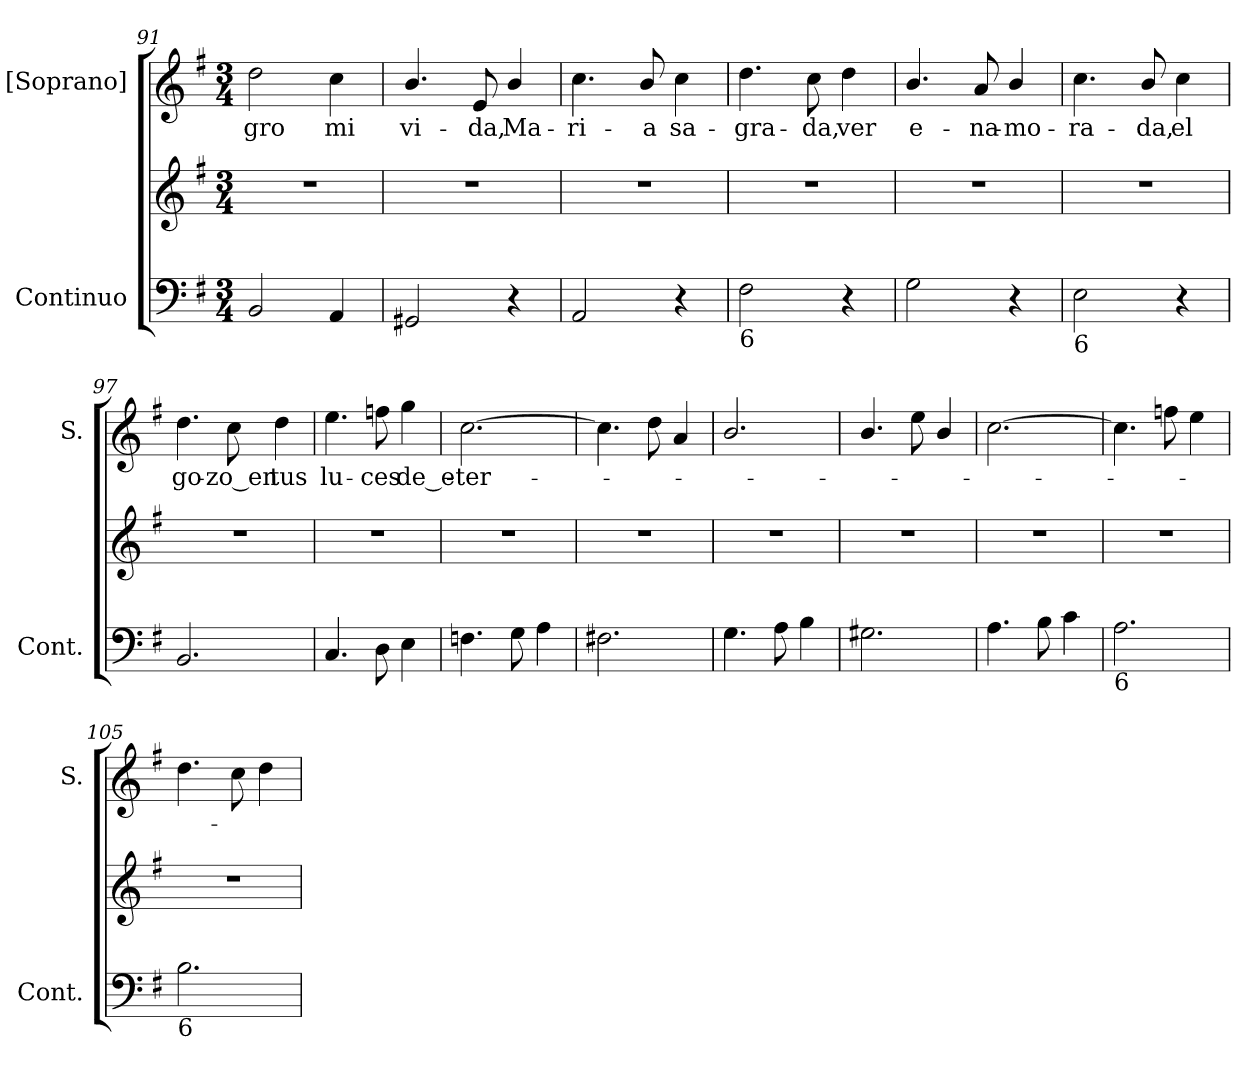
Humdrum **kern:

**kern	**kern	**kern	**text
*part2	*part2	*part1	*part1
*staff3	*staff2	*staff1	*staff1
*I"Continuo	*	*I"[Soprano]	*
*I'Cont.	*	*I'S.	*
*clefF4	*clefG2	*clefG2	*
*k[f#]	*k[f#]	*k[f#]	*
*G:	*G:	*G:	*
*M3/4	*M3/4	*M3/4	*
=91	=91	=91	=91
!	!LO:N:vis=1	!	!
!	!	!	!LO:LY:b:color=#000000
2BBi/	2.r	2ddi\	-gro
!	!	!	!LO:LY:b:color=#000000
4AAi/	.	4cci\	mi
=92	=92	=92	=92
!	!LO:N:vis=1	!	!
!	!	!	!LO:LY:b:color=#000000
2GG#Xi/	2.r	4.bi/	vi-
!	!	!	!LO:LY:b:color=#000000
.	.	8ei/	-da,
!	!	!	!LO:LY:b:color=#000000
4r	.	4bi/	Ma-
=93	=93	=93	=93
!	!LO:N:vis=1	!	!
!	!	!	!LO:LY:b:color=#000000
2AAi/	2.r	4.cci\	-ri-
!	!	!	!LO:LY:b:color=#000000
.	.	8bi/	-a
!	!	!	!LO:LY:b:color=#000000
4r	.	4cci\	sa-
!!LO:PB:g=z
=94	=94	=94	=94
!	!LO:N:vis=1	!	!
!LO:TX:b:t=6	!	!	!
!	!	!	!LO:LY:b:color=#000000
2F#i\	2.r	4.ddi\	-gra-
!	!	!	!LO:LY:b:color=#000000
.	.	8cci\	-da,
!	!	!	!LO:LY:b:color=#000000
4r	.	4ddi\	ver
=95	=95	=95	=95
!	!LO:N:vis=1	!	!
!	!	!	!LO:LY:b:color=#000000
2Gi\	2.r	4.bi/	e-
!	!	!	!LO:LY:b:color=#000000
.	.	8ai/	-na-
!	!	!	!LO:LY:b:color=#000000
4r	.	4bi/	-mo-
=96	=96	=96	=96
!	!LO:N:vis=1	!	!
!LO:TX:b:t=6	!	!	!
!	!	!	!LO:LY:b:color=#000000
2Ei\	2.r	4.cci\	-ra-
!	!	!	!LO:LY:b:color=#000000
.	.	8bi/	-da,
!	!	!	!LO:LY:b:color=#000000
4r	.	4cci\	el
=97	=97	=97	=97
!	!LO:N:vis=1	!	!
!	!	!	!LO:LY:b:color=#000000
2.BBi/	2.r	4.ddi\	go-
!	!	!	!LO:LY:b:color=#000000
.	.	8cci\	-zo_en
!	!	!	!LO:LY:b:color=#000000
.	.	4ddi\	tus
=98	=98	=98	=98
!	!LO:N:vis=1	!	!
!	!	!	!LO:LY:b:color=#000000
4.Ci/	2.r	4.eei\	lu-
!	!	!	!LO:LY:b:color=#000000
8Di\	.	8ffni\	-ces
!	!	!	!LO:LY:b:color=#000000
4Ei\	.	4ggi\	de_e-
=99	=99	=99	=99
!	!LO:N:vis=1	!	!
!	!	!	!LO:LY:b:color=#000000
4.Fni\	2.r	[2.cci\	-ter-
8Gi\	.	.	.
4Ai\	.	.	.
=100	=100	=100	=100
!	!LO:N:vis=1	!	!
2.F#Xi\	2.r	4.cci\]	.
.	.	8ddi\	.
.	.	4ai/	.
=101	=101	=101	=101
!	!LO:N:vis=1	!	!
4.Gi\	2.r	2.bi/	.
8Ai\	.	.	.
4Bi\	.	.	.
!!LO:LB:g=z
=102	=102	=102	=102
!	!LO:N:vis=1	!	!
2.G#Xi\	2.r	4.bi/	.
.	.	8eei\	.
.	.	4bi/	.
=103	=103	=103	=103
!	!LO:N:vis=1	!	!
4.Ai\	2.r	[2.cci\	.
8Bi\	.	.	.
4ci\	.	.	.
=104	=104	=104	=104
!LO:TX:b:t=6	!	!	!
!	!LO:N:vis=1	!	!
2.Ai\	2.r	4.cci\]	.
.	.	8ffni\	.
.	.	4eei\	.
=105	=105	=105	=105
!LO:TX:b:t=6	!	!	!
!	!LO:N:vis=1	!	!
2.Bi\	2.r	4.ddi\	.
.	.	8cci\	.
.	.	4ddi\	.
=	=	=	=
*-	*-	*-	*-
